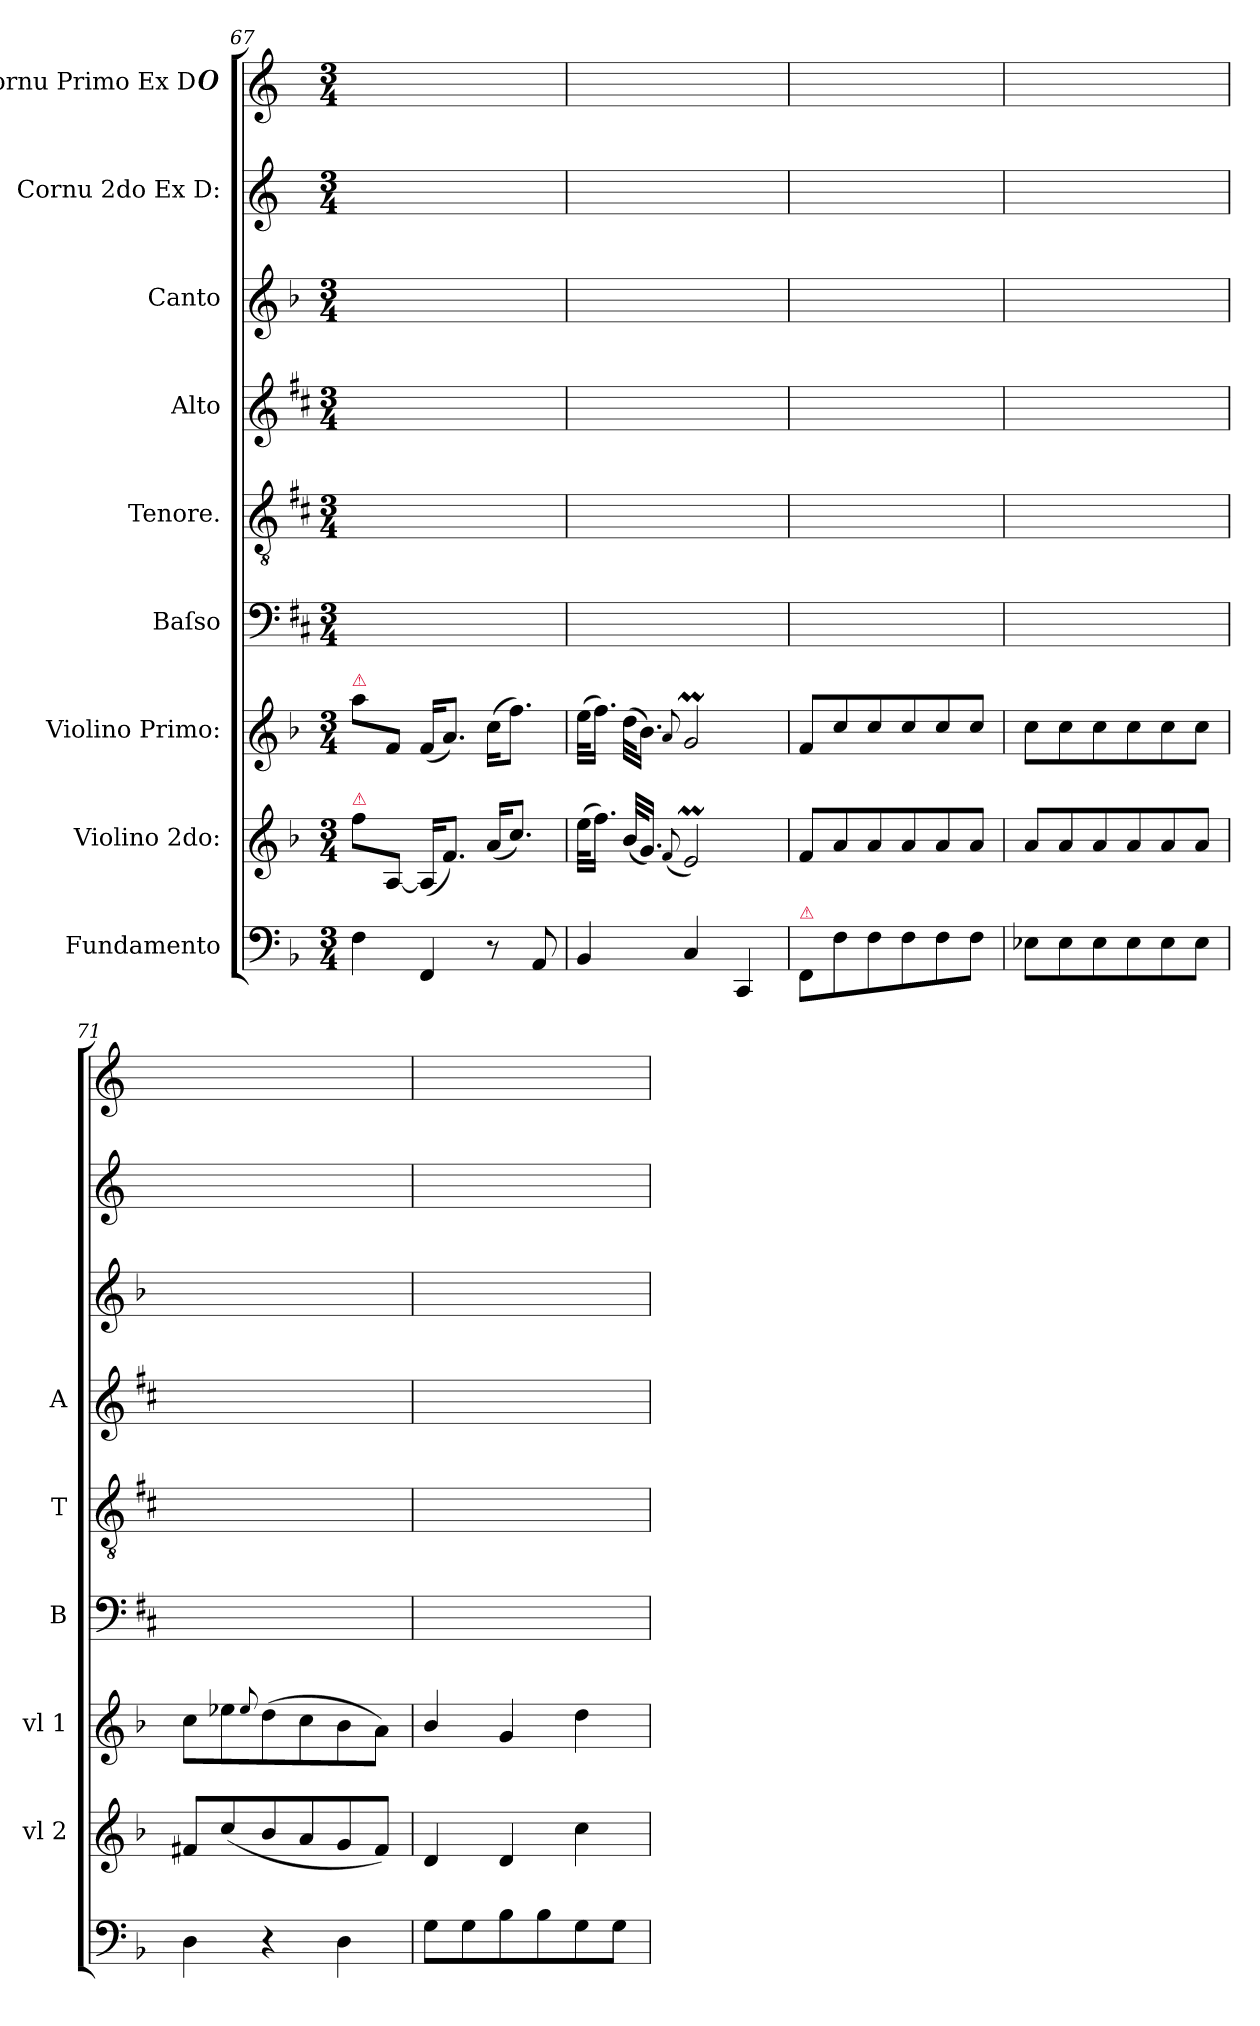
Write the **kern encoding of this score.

**kern	**dynam	**kern	**dynam	**kern	**dynam	**kern	**kern	**kern	**kern	**kern	**kern
*part9	*part9	*part8	*part8	*part7	*part7	*part6	*part5	*part4	*part3	*part2	*part1
*staff9	*staff9	*staff8	*staff8	*staff7	*staff7	*staff6	*staff5	*staff4	*staff3	*staff2	*staff1
*I"Fundamento	*	*I"Violino 2do:	*	*I"Violino Primo:	*	*I"Baſso	*I"Tenore.	*I"Alto	*I"Canto	*I"Cornu 2do Ex D:	*I"Cornu Primo Ex D#
*	*	*I'vl 2	*	*I'vl 1	*	*I'B	*I'T	*I'A	*	*	*
*clefF4	*	*clefG2	*	*clefG2	*	*clefF4	*clefGv2	*clefG2	*clefG2	*clefG2	*clefG2
*	*	*	*	*	*	*	*	*	*	*ITrd6c10	*ITrd6c10
*k[b-]	*	*k[b-]	*	*k[b-]	*	*k[f#c#]	*k[f#c#]	*k[f#c#]	*k[b-]	*k[f#c#]	*k[f#c#]
*M3/4	*	*M3/4	*	*M3/4	*	*M3/4	*M3/4	*M3/4	*M3/4	*M3/4	*M3/4
=67	=67	=67	=67	=67	=67	=67	=67	=67	=67	=67	=67
!	!	!	!	!LO:TX:a:color=crimson:t=⚠	!	!	!	!	!	!	!
!	!	!LO:TX:a:color=crimson:t=⚠	!	!	!	!	!	!	!	!	!
4F\	.	8ff\L	.	8aa\L	.	2.ryy	2.ryy	2.ryy	2.ryy	2.ryy	2.ryy
.	.	[8A/J	.	8f/J	.	.	.	.	.	.	.
4FF/	.	(16A/KL]	.	(16f/KL	.	.	.	.	.	.	.
.	.	8.f/J)	.	8.a/J)	.	.	.	.	.	.	.
8r	.	(16a/KL	.	(16cc\KL	.	.	.	.	.	.	.
.	.	8.cc/J)	.	8.ff\J)	.	.	.	.	.	.	.
8AA/	.	.	.	.	.	.	.	.	.	.	.
=68	=68	=68	=68	=68	=68	=68	=68	=68	=68	=68	=68
4BB-/	.	(32ee\KLL	.	(32ee\KLL	.	2.ryy	2.ryy	2.ryy	2.ryy	2.ryy	2.ryy
.	.	16.ff\JJ)	.	16.ff\JJ)	.	.	.	.	.	.	.
.	.	(32b-/KLL	.	(32dd\KLL	.	.	.	.	.	.	.
.	.	16.g/JJ)	.	16.b-\JJ)	.	.	.	.	.	.	.
.	.	(8qqf/	.	8qqa/	.	.	.	.	.	.	.
4C/	.	2em/)	.	2gM/	.	.	.	.	.	.	.
4CC/	.	.	.	.	.	.	.	.	.	.	.
=69	=69	=69	=69	=69	=69	=69	=69	=69	=69	=69	=69
!LO:TX:a:color=crimson:t=⚠	!	!	!	!	!	!	!	!	!	!	!
!	!LO:DY:a	!	!LO:DY:a	!	!	!	!	!	!	!	!
8FF/L	pia	8f/L	pia	8f/L	.	2.ryy	2.ryy	2.ryy	2.ryy	2.ryy	2.ryy
8F\	.	8a/	.	8cc/	pi	.	.	.	.	.	.
8F\	.	8a/	.	8cc/	.	.	.	.	.	.	.
8F\	.	8a/	.	8cc/	.	.	.	.	.	.	.
8F\	.	8a/	.	8cc/	.	.	.	.	.	.	.
8F\J	.	8a/J	.	8cc/J	.	.	.	.	.	.	.
=70	=70	=70	=70	=70	=70	=70	=70	=70	=70	=70	=70
8E-X\L	.	8a/L	.	8cc\L	.	2.ryy	2.ryy	2.ryy	2.ryy	2.ryy	2.ryy
8E-\	.	8a/	.	8cc\	.	.	.	.	.	.	.
8E-\	.	8a/	.	8cc\	.	.	.	.	.	.	.
8E-\	.	8a/	.	8cc\	.	.	.	.	.	.	.
8E-\	.	8a/	.	8cc\	.	.	.	.	.	.	.
8E-\J	.	8a/J	.	8cc\J	.	.	.	.	.	.	.
=71	=71	=71	=71	=71	=71	=71	=71	=71	=71	=71	=71
4D\	.	8f#X/L	.	8cc\L	.	2.ryy	2.ryy	2.ryy	2.ryy	2.ryy	2.ryy
.	.	(8cc/	.	8ee-X\	.	.	.	.	.	.	.
.	.	.	.	8qqee-/	.	.	.	.	.	.	.
4r	.	8b-/	.	(8dd\	.	.	.	.	.	.	.
.	.	8a/	.	8cc\	.	.	.	.	.	.	.
4D\	.	8g/	.	8b-\	.	.	.	.	.	.	.
.	.	8f#/J)	.	8a\J)	.	.	.	.	.	.	.
=72	=72	=72	=72	=72	=72	=72	=72	=72	=72	=72	=72
8G\L	.	4d/	.	4b-/	.	2.ryy	2.ryy	2.ryy	2.ryy	2.ryy	2.ryy
8G\	.	.	.	.	.	.	.	.	.	.	.
8B-\	.	4d/	.	4g/	.	.	.	.	.	.	.
8B-\	.	.	.	.	.	.	.	.	.	.	.
8G\	.	4cc\	.	4dd\	.	.	.	.	.	.	.
8G\J	.	.	.	.	.	.	.	.	.	.	.
=	=	=	=	=	=	=	=	=	=	=	=
*-	*-	*-	*-	*-	*-	*-	*-	*-	*-	*-	*-
